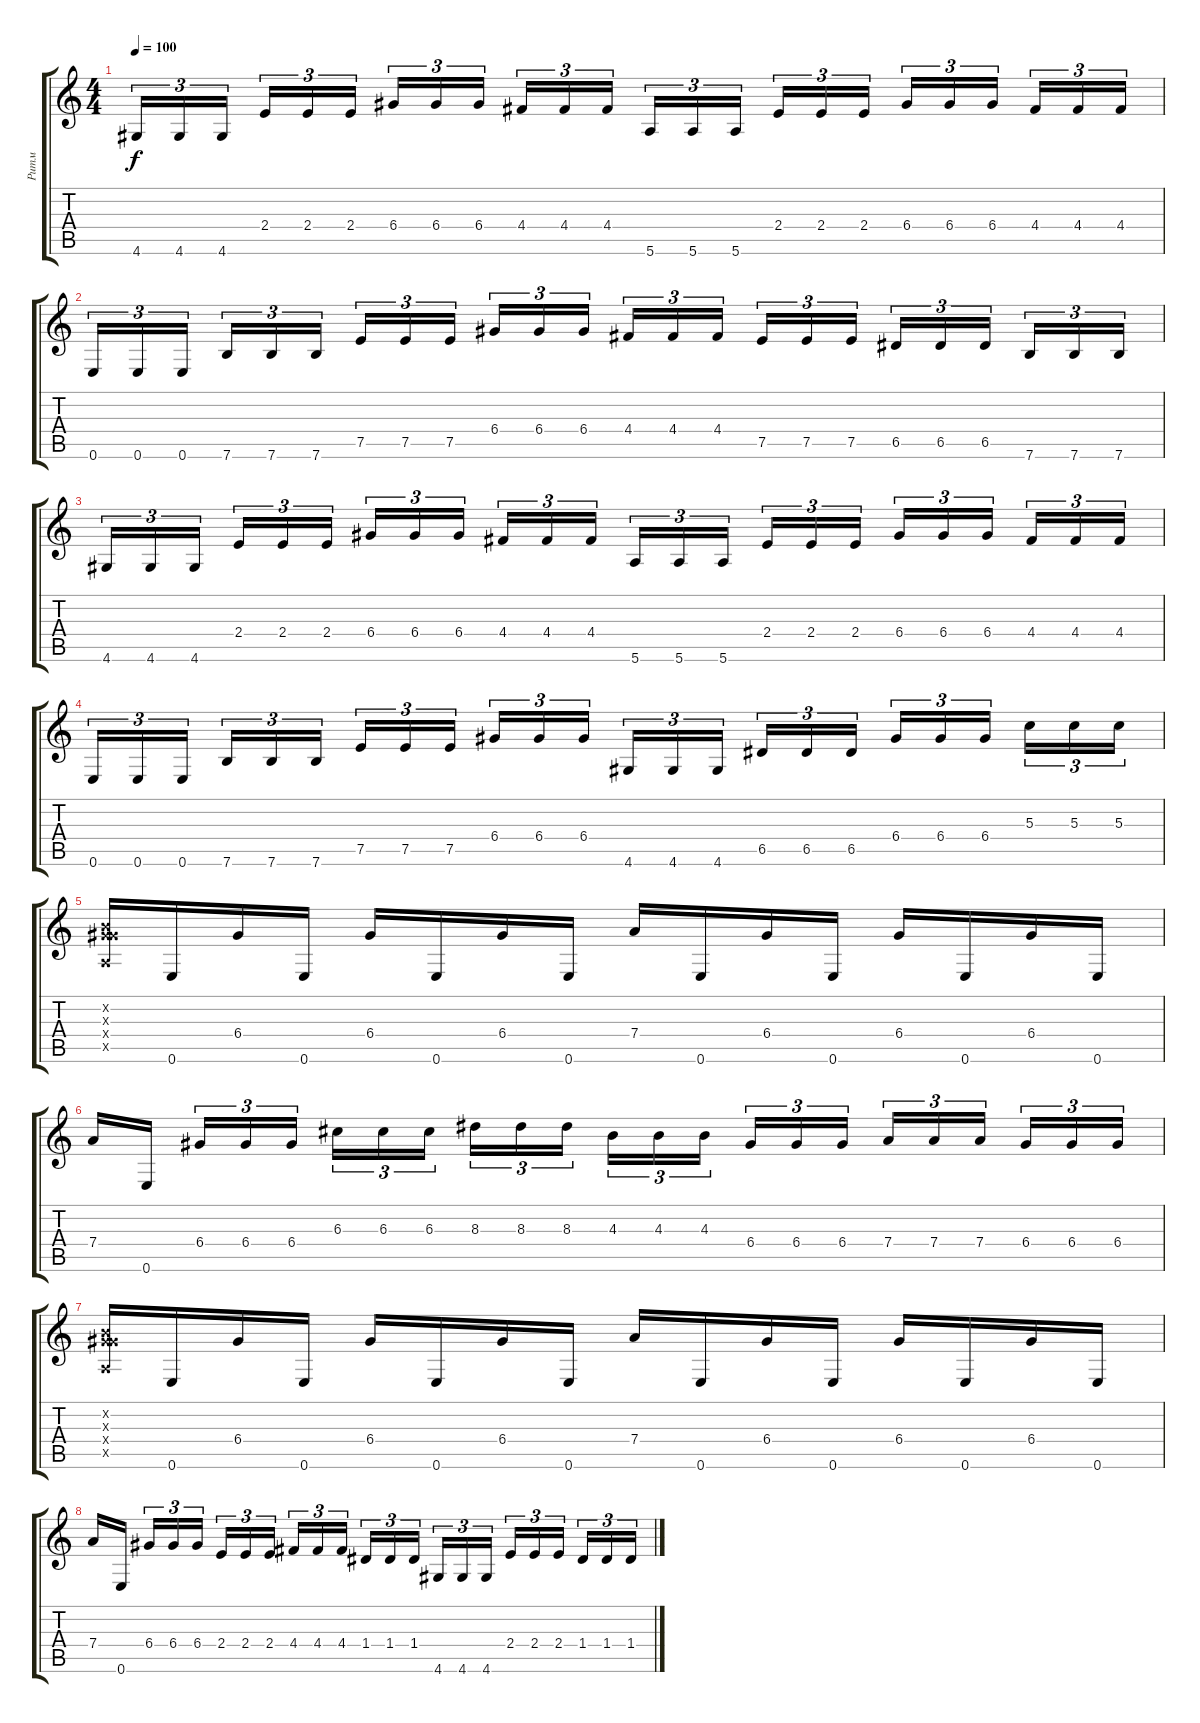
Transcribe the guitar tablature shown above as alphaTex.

\track ("Ритм" "Ритм") {instrument overdrivenguitar}
\staff {score tabs}
\tuning (E4 B3 G3 D3 A2 E2) {hide}
\ts (4 4)
\tempo 100
\clef g2
\ks c
4.6.16{tu (3 2) dy f} 4.6.16{tu (3 2)} 4.6.16{tu (3 2) beam splitsecondary} 2.4.16{tu (3 2)} 2.4.16{tu (3 2)} 2.4.16{tu (3 2)} 6.4.16{tu (3 2)} 6.4.16{tu (3 2)} 6.4.16{tu (3 2) beam splitsecondary} 4.4.16{tu (3 2)} 4.4.16{tu (3 2)} 4.4.16{tu (3 2)} 5.6.16{tu (3 2)} 5.6.16{tu (3 2)} 5.6.16{tu (3 2) beam splitsecondary} 2.4.16{tu (3 2)} 2.4.16{tu (3 2)} 2.4.16{tu (3 2)} 6.4.16{tu (3 2)} 6.4.16{tu (3 2)} 6.4.16{tu (3 2) beam splitsecondary} 4.4.16{tu (3 2)} 4.4.16{tu (3 2)} 4.4.16{tu (3 2)} |
0.6.16{tu (3 2)} 0.6.16{tu (3 2)} 0.6.16{tu (3 2) beam splitsecondary} 7.6.16{tu (3 2)} 7.6.16{tu (3 2)} 7.6.16{tu (3 2)} 7.5.16{tu (3 2)} 7.5.16{tu (3 2)} 7.5.16{tu (3 2) beam splitsecondary} 6.4.16{tu (3 2)} 6.4.16{tu (3 2)} 6.4.16{tu (3 2)} 4.4.16{tu (3 2)} 4.4.16{tu (3 2)} 4.4.16{tu (3 2) beam splitsecondary} 7.5.16{tu (3 2)} 7.5.16{tu (3 2)} 7.5.16{tu (3 2)} 6.5.16{tu (3 2)} 6.5.16{tu (3 2)} 6.5.16{tu (3 2) beam splitsecondary} 7.6.16{tu (3 2)} 7.6.16{tu (3 2)} 7.6.16{tu (3 2)} |
4.6.16{tu (3 2)} 4.6.16{tu (3 2)} 4.6.16{tu (3 2) beam splitsecondary} 2.4.16{tu (3 2)} 2.4.16{tu (3 2)} 2.4.16{tu (3 2)} 6.4.16{tu (3 2)} 6.4.16{tu (3 2)} 6.4.16{tu (3 2) beam splitsecondary} 4.4.16{tu (3 2)} 4.4.16{tu (3 2)} 4.4.16{tu (3 2)} 5.6.16{tu (3 2)} 5.6.16{tu (3 2)} 5.6.16{tu (3 2) beam splitsecondary} 2.4.16{tu (3 2)} 2.4.16{tu (3 2)} 2.4.16{tu (3 2)} 6.4.16{tu (3 2)} 6.4.16{tu (3 2)} 6.4.16{tu (3 2) beam splitsecondary} 4.4.16{tu (3 2)} 4.4.16{tu (3 2)} 4.4.16{tu (3 2)} |
0.6.16{tu (3 2)} 0.6.16{tu (3 2)} 0.6.16{tu (3 2) beam splitsecondary} 7.6.16{tu (3 2)} 7.6.16{tu (3 2)} 7.6.16{tu (3 2)} 7.5.16{tu (3 2)} 7.5.16{tu (3 2)} 7.5.16{tu (3 2) beam splitsecondary} 6.4.16{tu (3 2)} 6.4.16{tu (3 2)} 6.4.16{tu (3 2)} 4.6.16{tu (3 2)} 4.6.16{tu (3 2)} 4.6.16{tu (3 2) beam splitsecondary} 6.5.16{tu (3 2)} 6.5.16{tu (3 2)} 6.5.16{tu (3 2)} 6.4.16{tu (3 2)} 6.4.16{tu (3 2)} 6.4.16{tu (3 2) beam splitsecondary} 5.3.16{tu (3 2)} 5.3.16{tu (3 2)} 5.3.16{tu (3 2)} |
(0.2{x} 0.3{x} 6.4{x} 0.5{x}).16 0.6.16 6.4.16 0.6.16 6.4.16 0.6.16 6.4.16 0.6.16 7.4.16 0.6.16 6.4.16 0.6.16 6.4.16 0.6.16 6.4.16 0.6.16 |
7.4.16 0.6.16{beam splitsecondary} 6.4.16{tu (3 2)} 6.4.16{tu (3 2)} 6.4.16{tu (3 2)} 6.3.16{tu (3 2)} 6.3.16{tu (3 2)} 6.3.16{tu (3 2) beam splitsecondary} 8.3.16{tu (3 2)} 8.3.16{tu (3 2)} 8.3.16{tu (3 2)} 4.3.16{tu (3 2)} 4.3.16{tu (3 2)} 4.3.16{tu (3 2) beam splitsecondary} 6.4.16{tu (3 2)} 6.4.16{tu (3 2)} 6.4.16{tu (3 2)} 7.4.16{tu (3 2)} 7.4.16{tu (3 2)} 7.4.16{tu (3 2) beam splitsecondary} 6.4.16{tu (3 2)} 6.4.16{tu (3 2)} 6.4.16{tu (3 2)} |
(0.2{x} 0.3{x} 6.4{x} 0.5{x}).16 0.6.16 6.4.16 0.6.16 6.4.16 0.6.16 6.4.16 0.6.16 7.4.16 0.6.16 6.4.16 0.6.16 6.4.16 0.6.16 6.4.16 0.6.16 |
7.4.16 0.6.16{beam splitsecondary} 6.4.16{tu (3 2)} 6.4.16{tu (3 2)} 6.4.16{tu (3 2)} 2.4.16{tu (3 2)} 2.4.16{tu (3 2)} 2.4.16{tu (3 2) beam splitsecondary} 4.4.16{tu (3 2)} 4.4.16{tu (3 2)} 4.4.16{tu (3 2)} 1.4.16{tu (3 2)} 1.4.16{tu (3 2)} 1.4.16{tu (3 2) beam splitsecondary} 4.6.16{tu (3 2)} 4.6.16{tu (3 2)} 4.6.16{tu (3 2)} 2.4.16{tu (3 2)} 2.4.16{tu (3 2)} 2.4.16{tu (3 2) beam splitsecondary} 1.4.16{tu (3 2)} 1.4.16{tu (3 2)} 1.4.16{tu (3 2)}
